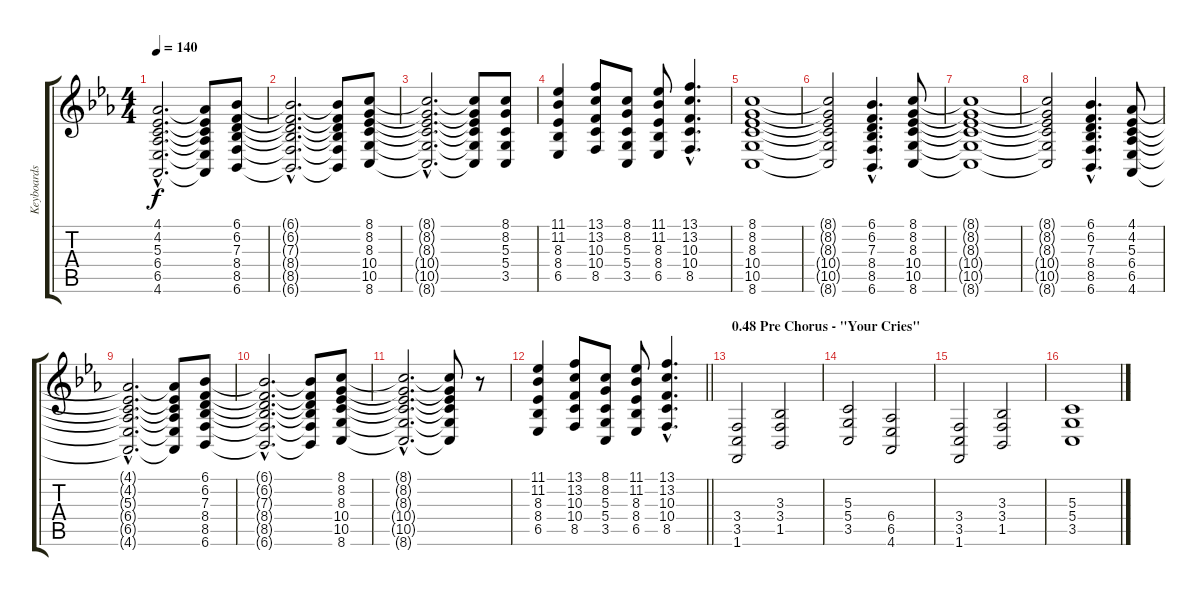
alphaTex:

\track ("Keyboards" "Keyboards") {instrument stringensemble1}
\staff {score tabs}
\tuning (E4 B3 G3 D3 A2 E2) {hide}
\ts (4 4)
\tempo 140
\clef g2
\ks cminor
(4.1{hac t} 4.2{hac t} 5.3{hac t} 6.4{hac t} 6.5{hac t} 4.6{hac t}).2{d dy f} (4.1{t} 4.2{t} 5.3{t} 6.4{t} 6.5{t} 4.6{t}).8 (6.1 6.2 7.3 8.4 8.5 6.6).8 |
(6.1{hac t} 6.2{hac t} 7.3{hac t} 8.4{hac t} 8.5{hac t} 6.6{hac t}).2{d} (6.1{t} 6.2{t} 7.3{t} 8.4{t} 8.5{t} 6.6{t}).8 (8.1 8.2 8.3 10.4 10.5 8.6).8 |
(8.1{hac t} 8.2{hac t} 8.3{hac t} 10.4{hac t} 10.5{hac t} 8.6{hac t}).2{d} (8.1{t} 8.2{t} 8.3{t} 10.4{t} 10.5{t} 8.6{t}).8 (8.1 8.2 5.3 5.4 3.5).8 |
(11.1 11.2 8.3 8.4 6.5).4 (13.1 13.2 10.3 10.4 8.5).8 (8.1 8.2 5.3 5.4 3.5).8 (11.1 11.2 8.3 8.4 6.5).8 (13.1{hac} 13.2{hac} 10.3{hac} 10.4{hac} 8.5{hac}).4{d} |
(8.1 8.2 8.3 10.4 10.5 8.6).1 |
(8.1{t} 8.2{t} 8.3{t} 10.4{t} 10.5{t} 8.6{t}).2 (6.1{hac} 6.2{hac} 7.3{hac} 8.4{hac} 8.5{hac} 6.6{hac}).4{d} (8.1 8.2 8.3 10.4 10.5 8.6).8 |
(8.1{t} 8.2{t} 8.3{t} 10.4{t} 10.5{t} 8.6{t}).1 |
(8.1{t} 8.2{t} 8.3{t} 10.4{t} 10.5{t} 8.6{t}).2 (6.1{hac} 6.2{hac} 7.3{hac} 8.4{hac} 8.5{hac} 6.6{hac}).4{d} (4.1 4.2 5.3 6.4 6.5 4.6).8 |
(4.1{hac t} 4.2{hac t} 5.3{hac t} 6.4{hac t} 6.5{hac t} 4.6{hac t}).2{d} (4.1{t} 4.2{t} 5.3{t} 6.4{t} 6.5{t} 4.6{t}).8 (6.1 6.2 7.3 8.4 8.5 6.6).8 |
(6.1{hac t} 6.2{hac t} 7.3{hac t} 8.4{hac t} 8.5{hac t} 6.6{hac t}).2{d} (6.1{t} 6.2{t} 7.3{t} 8.4{t} 8.5{t} 6.6{t}).8 (8.1 8.2 8.3 10.4 10.5 8.6).8 |
(8.1{hac t} 8.2{hac t} 8.3{hac t} 10.4{hac t} 10.5{hac t} 8.6{hac t}).2{d} (8.1{t} 8.2{t} 8.3{t} 10.4{t} 10.5{t} 8.6{t}).8 r.8 |
\barLineRight lightlight
(11.1 11.2 8.3 8.4 6.5).4 (13.1 13.2 10.3 10.4 8.5).8 (8.1 8.2 5.3 5.4 3.5).8 (11.1 11.2 8.3 8.4 6.5).8 (13.1{hac} 13.2{hac} 10.3{hac} 10.4{hac} 8.5{hac}).4{d} |
\section ("" "0.48 Pre Chorus - \"Your Cries\"")
(3.4 3.5 1.6).2 (3.3 3.4 1.5).2 |
(5.3 5.4 3.5).2 (6.4 6.5 4.6).2 |
(3.4 3.5 1.6).2 (3.3 3.4 1.5).2 |
(5.3 5.4 3.5).1
